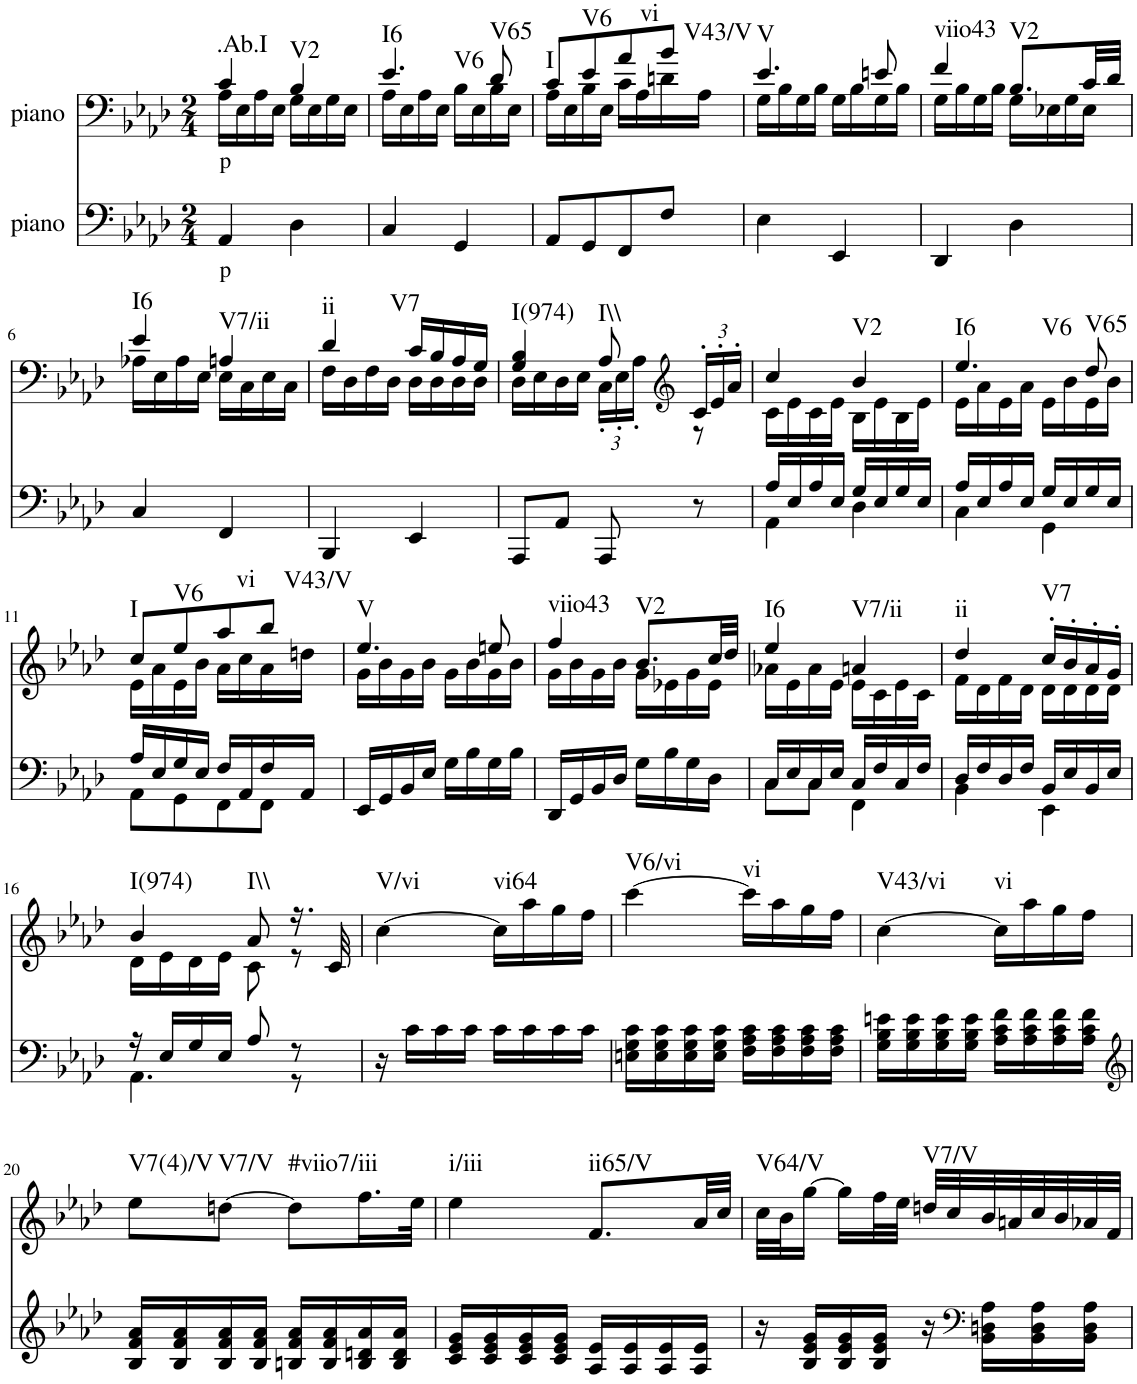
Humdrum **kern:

**kern	**text	**kern	**text	**harte
*part2	*part2	*part1	*part1	*part1
*staff2	*staff2	*staff1	*staff1	*
*I"piano	*	*I"piano	*	*
*I'Pno	*	*I'Pno	*	*
*clefF4	*	*clefF4	*	*
*k[b-e-a-d-]	*	*k[b-e-a-d-]	*	*
*A-:	*	*A-:	*	*
*M2/4	*	*M2/4	*	*
=1	=1	=1	=1	=1
!	!LO:LY:b	!	!LO:LY:b	!LO:H:kt=.Ab.I
*	*	*^	*	*
4AA-/	p	4c/	16A-\LL	p	N
.	.	.	16E-\	.	.
.	.	.	16A-\	.	.
.	.	.	16E-\JJ	.	.
!	!	!	!	!	!LO:H:kt=V2
4D-\	.	4B-/	16G\LL	.	N
.	.	.	16E-\	.	.
.	.	.	16G\	.	.
.	.	.	16E-\JJ	.	.
=2	=2	=2	=2	=2	=2
!	!	!	!	!	!LO:H:n=1:kt=I6
!	!	!	!	!	!LO:H:n=2:kt=V6
4C/	.	4.e-/	16A-\LL	.	N N
.	.	.	16E-\	.	.
.	.	.	16A-\	.	.
.	.	.	16E-\JJ	.	.
4GG/	.	.	16B-\LL	.	.
.	.	.	16E-\	.	.
!	!	!	!	!	!LO:H:kt=V65
.	.	8d-/	16B-\	.	N
.	.	.	16E-\JJ	.	.
=3	=3	=3	=3	=3	=3
!	!	!	!	!	!LO:H:kt=I
8AA-/L	.	8c/L	16A-\LL	.	N
.	.	.	16E-\	.	.
!	!	!	!	!	!LO:H:kt=V6
8GG/	.	8e-/	16B-\	.	N
.	.	.	16E-\JJ	.	.
!	!	!	!	!	!LO:H:kt=vi
8FF/	.	8a-/	16c\LL	.	N
.	.	.	16A-\	.	.
!	!	!	!	!	!LO:H:kt=V43/V
8F/J	.	8b-/J	16dn\	.	N
.	.	.	16A-\JJ	.	.
=4	=4	=4	=4	=4	=4
!	!	!	!	!	!LO:H:kt=V
4E-\	.	4.e-/	16G\LL	.	N
.	.	.	16B-\	.	.
.	.	.	16G\	.	.
.	.	.	16B-\JJ	.	.
4EE-/	.	.	16G\LL	.	.
.	.	.	16B-\	.	.
.	.	8en/	16G\	.	.
.	.	.	16B-\JJ	.	.
=5	=5	=5	=5	=5	=5
!	!	!	!	!	!LO:H:kt=viio43
4DD-/	.	4f/	16G\LL	.	N
.	.	.	16B-\	.	.
.	.	.	16G\	.	.
.	.	.	16B-\JJ	.	.
!	!	!	!	!	!LO:H:kt=V2
4D-\	.	8.B-/L	16G\LL	.	N
.	.	.	16E-X\	.	.
.	.	.	16G\	.	.
.	.	32c/LL	16E-\JJ	.	.
.	.	32d-/JJJ	.	.	.
!!LO:LB:g=z	!!
=6	=6	=6	=6	=6	=6
!	!	!	!	!	!LO:H:kt=I6
4C/	.	4e-/	16A-X\LL	.	N
.	.	.	16E-\	.	.
.	.	.	16A-\	.	.
.	.	.	16E-\JJ	.	.
!	!	!	!	!	!LO:H:kt=V7/ii
4FF/	.	4An/	16E-\LL	.	N
.	.	.	16C\	.	.
.	.	.	16E-\	.	.
.	.	.	16C\JJ	.	.
=7	=7	=7	=7	=7	=7
!	!	!	!	!	!LO:H:kt=ii
4BBB-/	.	4d-/	16F\LL	.	N
.	.	.	16D-\	.	.
.	.	.	16F\	.	.
.	.	.	16D-\JJ	.	.
!	!	!	!	!	!LO:H:kt=V7
4EE-/	.	16c/LL	16D-\LL	.	N
.	.	16B-/	16D-\	.	.
.	.	16A-/	16D-\	.	.
.	.	16G/JJ	16D-\JJ	.	.
=8	=8	=8	=8	=8	=8
!	!	!	!	!	!LO:H:kt=I(974)
8AAA-/L	.	4G/ 4B-/	16D-\LL	.	N
.	.	.	16E-\	.	.
8AA-/J	.	.	16D-\	.	.
.	.	.	16E-\JJ	.	.
*	*	*	*Xbrackettup	*	*
!	!	!	!	!	!LO:H:kt=I\\
8AAA-/	.	8A-/	24C'\LL	.	N
.	.	.	24E-'\	.	.
.	.	.	24A-'\JJ	.	.
*	*	*clefG2	*	*	*
8r	.	24c'/LL	8r	.	.
.	.	24e-'/	.	.	.
.	.	24a-'/JJ	.	.	.
=9	=9	=9	=9	=9	=9
*^	*	*	*	*	*
16A-/LL	4AA-\	.	4cc/	16c\LL	.	.
16E-/	.	.	.	16e-\	.	.
16A-/	.	.	.	16c\	.	.
16E-/JJ	.	.	.	16e-\JJ	.	.
!	!	!	!	!	!	!LO:H:kt=V2
16G/LL	4D-\	.	4b-/	16B-\LL	.	N
16E-/	.	.	.	16e-\	.	.
16G/	.	.	.	16B-\	.	.
16E-/JJ	.	.	.	16e-\JJ	.	.
=10	=10	=10	=10	=10	=10	=10
!	!	!	!	!	!	!LO:H:n=1:kt=I6
!	!	!	!	!	!	!LO:H:n=2:kt=V6
16A-/LL	4C\	.	4.ee-/	16e-\LL	.	N N
16E-/	.	.	.	16a-\	.	.
16A-/	.	.	.	16e-\	.	.
16E-/JJ	.	.	.	16a-\JJ	.	.
16G/LL	4GG\	.	.	16e-\LL	.	.
16E-/	.	.	.	16b-\	.	.
!	!	!	!	!	!	!LO:H:kt=V65
16G/	.	.	8dd-/	16e-\	.	N
16E-/JJ	.	.	.	16b-\JJ	.	.
!!LO:LB:g=z	!!
=11	=11	=11	=11	=11	=11	=11
!	!	!	!	!	!	!LO:H:kt=I
16A-/LL	8AA-\L	.	8cc/L	16e-\LL	.	N
16E-/	.	.	.	16a-\	.	.
!	!	!	!	!	!	!LO:H:kt=V6
16G/	8GG\	.	8ee-/	16e-\	.	N
16E-/JJ	.	.	.	16b-\JJ	.	.
!	!	!	!	!	!	!LO:H:kt=vi
16F/LL	8FF\	.	8aa-/	16a-\LL	.	N
16AA-/	.	.	.	16cc\	.	.
!	!	!	!	!	!	!LO:H:kt=V43/V
16F/	8FF\J	.	8bb-/J	16a-\	.	N
16AA-/JJ	.	.	.	16ddn\JJ	.	.
*v	*v	*	*	*	*	*
=12	=12	=12	=12	=12	=12
!	!	!	!	!	!LO:H:kt=V
16EE-/LL	.	4.ee-/	16g\LL	.	N
16GG/	.	.	16b-\	.	.
16BB-/	.	.	16g\	.	.
16E-/JJ	.	.	16b-\JJ	.	.
16G\LL	.	.	16g\LL	.	.
16B-\	.	.	16b-\	.	.
16G\	.	8een/	16g\	.	.
16B-\JJ	.	.	16b-\JJ	.	.
=13	=13	=13	=13	=13	=13
!	!	!	!	!	!LO:H:kt=viio43
16DD-/LL	.	4ff/	16g\LL	.	N
16GG/	.	.	16b-\	.	.
16BB-/	.	.	16g\	.	.
16D-/JJ	.	.	16b-\JJ	.	.
!	!	!	!	!	!LO:H:kt=V2
16G\LL	.	8.b-/L	16g\LL	.	N
16B-\	.	.	16e-X\	.	.
16G\	.	.	16g\	.	.
16D-\JJ	.	32cc/LL	16e-\JJ	.	.
.	.	32dd-/JJJ	.	.	.
=14	=14	=14	=14	=14	=14
*^	*	*	*	*	*
!	!	!	!	!	!	!LO:H:kt=I6
16C/LL	8C\L	.	4ee-/	16a-X\LL	.	N
16E-/	.	.	.	16e-\	.	.
16C/	8C\J	.	.	16a-\	.	.
16E-/JJ	.	.	.	16e-\JJ	.	.
!	!	!	!	!	!	!LO:H:kt=V7/ii
16C/LL	4FF\	.	4an/	16e-\LL	.	N
16F/	.	.	.	16c\	.	.
16C/	.	.	.	16e-\	.	.
16F/JJ	.	.	.	16c\JJ	.	.
=15	=15	=15	=15	=15	=15	=15
!	!	!	!	!	!	!LO:H:kt=ii
16D-/LL	4BB-\	.	4dd-/	16f\LL	.	N
16F/	.	.	.	16d-\	.	.
16D-/	.	.	.	16f\	.	.
16F/JJ	.	.	.	16d-\JJ	.	.
!	!	!	!	!	!	!LO:H:kt=V7
16BB-/LL	4EE-\	.	16cc'/LL	16d-\LL	.	N
16E-/	.	.	16b-'/	16d-\	.	.
16BB-/	.	.	16a-'/	16d-\	.	.
16E-/JJ	.	.	16g'/JJ	16d-\JJ	.	.
!!LO:LB:g=z	!!
=16	=16	=16	=16	=16	=16	=16
!	!	!	!	!	!	!LO:H:kt=I(974)
16r	4.AA-\	.	4b-/	16d-\LL	.	N
16E-/LL	.	.	.	16e-\	.	.
16G/	.	.	.	16d-\	.	.
16E-/JJ	.	.	.	16e-\JJ	.	.
!	!	!	!	!	!	!LO:H:kt=I\\
8A-/	.	.	8a-/	8c\	.	N
8r	8r	.	16.r	8r	.	.
.	.	.	32c/	.	.	.
*v	*v	*	*	*	*	*
*	*	*v	*v	*	*
=17	=17	=17	=17	=17
!	!	!	!	!LO:H:kt=V/vi
16r	.	[4cc\	.	N
16c\LL	.	.	.	.
16c\	.	.	.	.
16c\JJ	.	.	.	.
!	!	!	!	!LO:H:kt=vi64
16c\LL	.	16cc\LL]	.	N
16c\	.	16aa-\	.	.
16c\	.	16gg\	.	.
16c\JJ	.	16ff\JJ	.	.
=18	=18	=18	=18	=18
!	!	!	!	!LO:H:kt=V6/vi
16En\ 16G\ 16c\LL	.	[4ccc\	.	N
16E\ 16G\ 16c\	.	.	.	.
16E\ 16G\ 16c\	.	.	.	.
16E\ 16G\ 16c\JJ	.	.	.	.
!	!	!	!	!LO:H:kt=vi
16F\ 16A-\ 16c\LL	.	16ccc\LL]	.	N
16F\ 16A-\ 16c\	.	16aa-\	.	.
16F\ 16A-\ 16c\	.	16gg\	.	.
16F\ 16A-\ 16c\JJ	.	16ff\JJ	.	.
=19	=19	=19	=19	=19
!	!	!	!	!LO:H:kt=V43/vi
16G\ 16B-\ 16en\LL	.	[4cc\	.	N
16G\ 16B-\ 16e\	.	.	.	.
16G\ 16B-\ 16e\	.	.	.	.
16G\ 16B-\ 16e\JJ	.	.	.	.
!	!	!	!	!LO:H:kt=vi
16A-\ 16c\ 16f\LL	.	16cc\LL]	.	N
16A-\ 16c\ 16f\	.	16aa-\	.	.
16A-\ 16c\ 16f\	.	16gg\	.	.
16A-\ 16c\ 16f\JJ	.	16ff\JJ	.	.
!!LO:LB:g=z
=20	=20	=20	=20	=20
*clefG2	*	*	*	*
!	!	!	!	!LO:H:kt=V7(4)/V
16B-/ 16f/ 16a-/LL	.	8ee-\L	.	N
16B-/ 16f/ 16a-/	.	.	.	.
!	!	!	!	!LO:H:kt=V7/V
16B-/ 16f/ 16a-/	.	[8ddn\J	.	N
16B-/ 16f/ 16a-/JJ	.	.	.	.
!	!	!	!	!LO:H:kt=#viio7/iii
16Bn/ 16f/ 16a-/LL	.	8dd\L]	.	N
16B/ 16f/ 16a-/	.	.	.	.
16B/ 16dn/ 16a-/	.	16.ff\L	.	.
16B/ 16d/ 16a-/JJ	.	.	.	.
.	.	32ee-\JJk	.	.
=21	=21	=21	=21	=21
!	!	!	!	!LO:H:kt=i/iii
16c/ 16e-/ 16g/LL	.	4ee-\	.	N
16c/ 16e-/ 16g/	.	.	.	.
16c/ 16e-/ 16g/	.	.	.	.
16c/ 16e-/ 16g/JJ	.	.	.	.
!	!	!	!	!LO:H:kt=ii65/V
16A-/ 16e-/LL	.	8.f/L	.	N
16A-/ 16e-/	.	.	.	.
16A-/ 16e-/	.	.	.	.
16A-/ 16e-/JJ	.	32a-/LL	.	.
.	.	32cc/JJJ	.	.
=22	=22	=22	=22	=22
!	!	!	!	!LO:H:kt=V64/V
16r	.	32cc\LLL	.	N
.	.	32b-\J	.	.
16B-/ 16e-/ 16g/LL	.	[16gg\JJ	.	.
16B-/ 16e-/ 16g/	.	16gg\LL]	.	.
16B-/ 16e-/ 16g/JJ	.	32ff\L	.	.
.	.	32ee-\JJJ	.	.
!	!	!	!	!LO:H:kt=V7/V
16r	.	32ddn/LLL	.	N
.	.	32cc/	.	.
*clefF4	*	*	*	*
16BB-\ 16Dn\ 16A-\LL	.	32b-/	.	.
.	.	32an/	.	.
16BB-\ 16D\ 16A-\	.	32cc/	.	.
.	.	32b-/	.	.
16BB-\ 16D\ 16A-\JJ	.	32a-X/	.	.
.	.	32f/JJJ	.	.
=	=	=	=	=
*-	*-	*-	*-	*-
